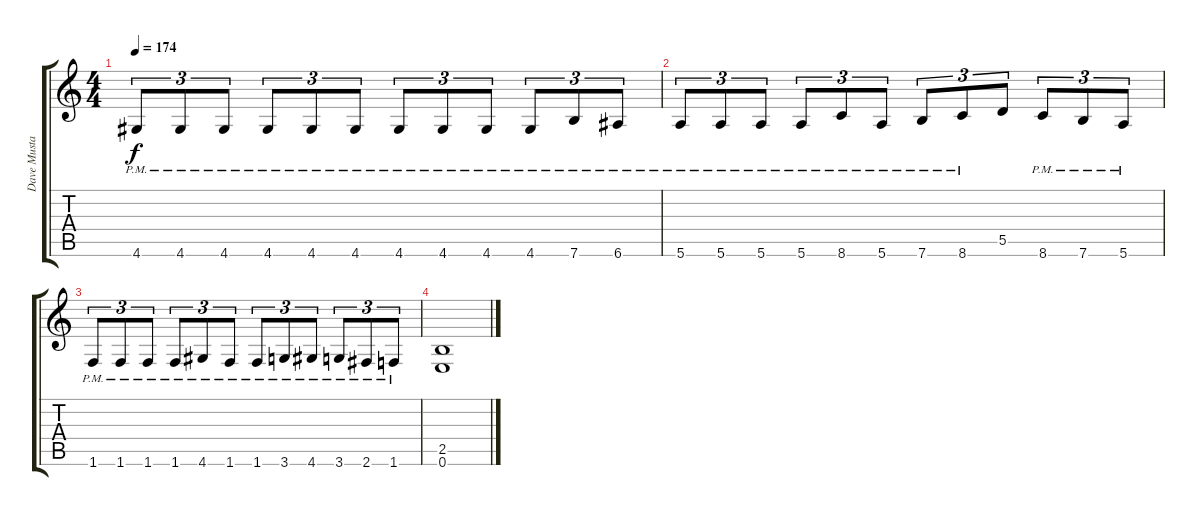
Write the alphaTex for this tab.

\track ("Dave Mustaine" "Dave Musta") {instrument distortionguitar}
\staff {score tabs}
\tuning (E4 B3 G3 D3 A2 E2) {hide}
\ts (4 4)
\tempo 174
\clef g2
\ks c
4.6{pm}.8{tu (3 2) dy f} 4.6{pm}.8{tu (3 2)} 4.6{pm}.8{tu (3 2)} 4.6{pm}.8{tu (3 2)} 4.6{pm}.8{tu (3 2)} 4.6{pm}.8{tu (3 2)} 4.6{pm}.8{tu (3 2)} 4.6{pm}.8{tu (3 2)} 4.6{pm}.8{tu (3 2)} 4.6{pm}.8{tu (3 2)} 7.6{pm}.8{tu (3 2)} 6.6{pm}.8{tu (3 2)} |
5.6{pm}.8{tu (3 2)} 5.6{pm}.8{tu (3 2)} 5.6{pm}.8{tu (3 2)} 5.6{pm}.8{tu (3 2)} 8.6{pm}.8{tu (3 2)} 5.6{pm}.8{tu (3 2)} 7.6{pm}.8{tu (3 2)} 8.6{pm}.8{tu (3 2)} 5.5.8{tu (3 2)} 8.6{pm}.8{tu (3 2)} 7.6{pm}.8{tu (3 2)} 5.6{pm}.8{tu (3 2)} |
1.6{pm}.8{tu (3 2)} 1.6{pm}.8{tu (3 2)} 1.6{pm}.8{tu (3 2)} 1.6{pm}.8{tu (3 2)} 4.6{pm}.8{tu (3 2)} 1.6{pm}.8{tu (3 2)} 1.6{pm}.8{tu (3 2)} 3.6{pm}.8{tu (3 2)} 4.6{pm}.8{tu (3 2)} 3.6{pm}.8{tu (3 2)} 2.6{pm}.8{tu (3 2)} 1.6{pm}.8{tu (3 2)} |
(2.5 0.6).1
